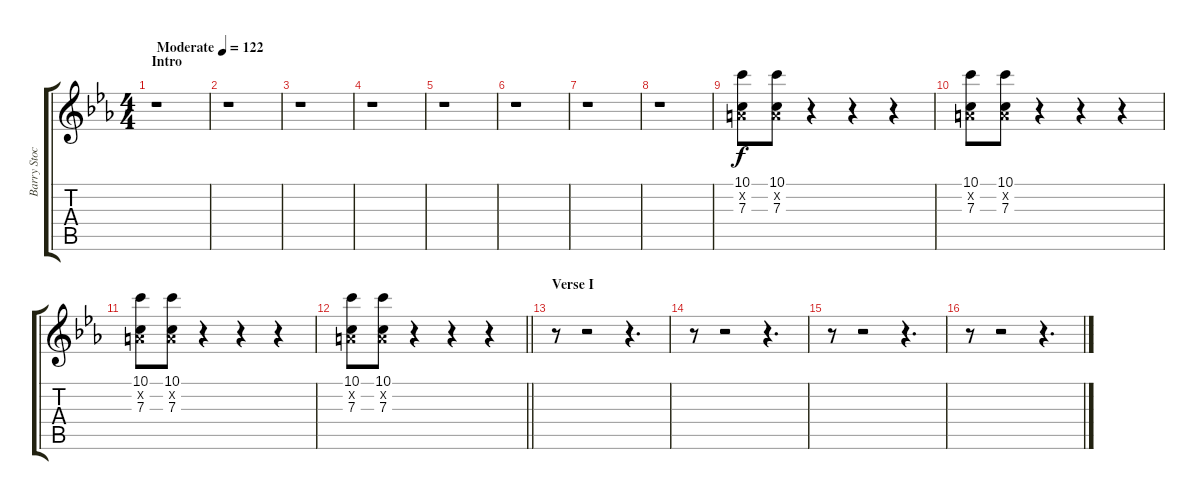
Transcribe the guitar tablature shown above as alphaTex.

\track ("Barry Stock (Lead)" "Barry Stoc") {instrument distortionguitar}
\staff {score tabs}
\tuning (D4 A3 F3 C3 G2 C2) {hide}
\ts (4 4)
\section ("" "Intro")
\tempo (122 "Moderate")
\clef g2
\ks cminor
r.1{dy f instrument distortionguitar} |
r.1 |
r.1 |
r.1 |
r.1 |
r.1 |
r.1 |
r.1 |
(10.1 0.2{x} 7.3).8 (10.1 0.2{x} 7.3).8 r.4 r.4 r.4 |
(10.1 0.2{x} 7.3).8 (10.1 0.2{x} 7.3).8 r.4 r.4 r.4 |
(10.1 0.2{x} 7.3).8 (10.1 0.2{x} 7.3).8 r.4 r.4 r.4 |
\barLineRight lightlight
(10.1 0.2{x} 7.3).8 (10.1 0.2{x} 7.3).8 r.4 r.4 r.4 |
\section ("" "Verse I")
r.8 r.2 r.4{d} |
r.8 r.2 r.4{d} |
r.8 r.2 r.4{d} |
r.8 r.2 r.4{d}
